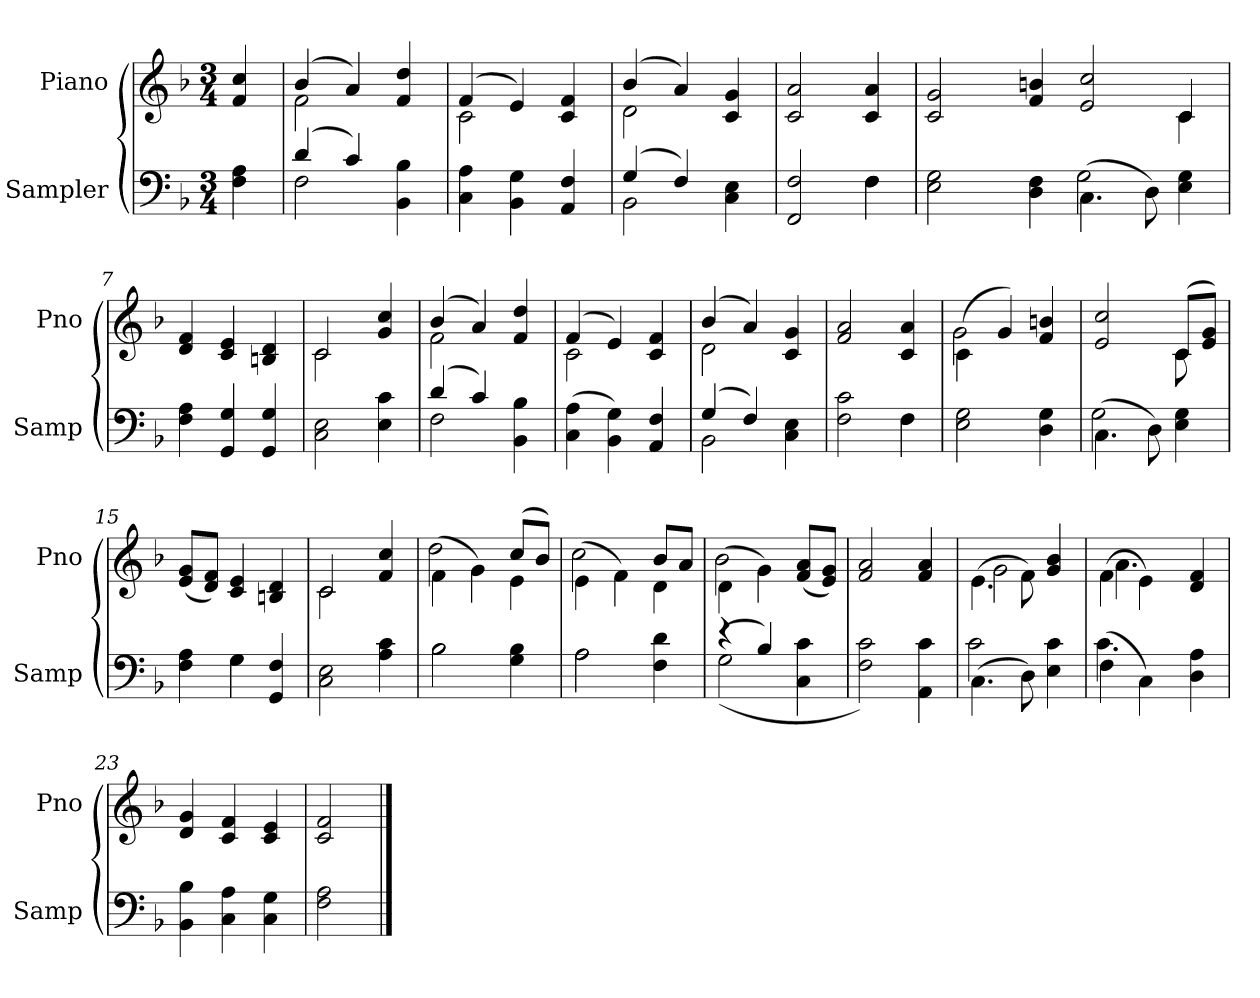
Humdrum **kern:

**kern	**kern
*part2	*part1
*staff2	*staff1
*I"Sampler	*I"Piano
*I'Samp	*I'Pno
*clefF4	*clefG2
*k[b-]	*k[b-]
*F:	*F:
*M3/4	*M3/4
=1	=1
4F 4A	4f 4cc
=2	=2
*^	*^
(4d/	2F	(4b-/	2f
4c/)	.	4a)	.
4BB- 4B-	4ryy	4f 4dd	4ryy
*v	*v	*	*
=3	=3	=3
4C 4A	(4f/	2c
4BB- 4G	4e)	.
4AA 4F	4c 4f	4ryy
=4	=4	=4
*^	*	*
(4G/	2BB-	(4b-/	2d
4F/)	.	4a)	.
4C 4E	4ryy	4c 4g	4ryy
*	*	*v	*v
=5	=5	=5
2FF 2F	2ryy	2c 2a
4F\	4F	4c 4a
=6	=6	=6
*	*	*^
2E 2G	2.ryy	2c 2g	4ryy
*	*	*v	*v
4D\ 4F\	.	4f 4bn
(4.C\	2G	2e 2cc
8D\)	.	.
*	*	*^
4E 4G	4ryy	4c/	4c
*v	*v	*	*
*	*v	*v
=7	=7
4F 4A	4d 4f
4GG 4G	4c 4e
4GG/ 4G/	4Bn 4d
=8	=8
*	*^
2C 2E	2c/	2c
4E 4c	4g 4cc	4ryy
=9	=9	=9
*^	*	*
(4d/	2F	(4b-/	2f
4c/)	.	4a)	.
4BB- 4B-	4ryy	4f 4dd	4ryy
*v	*v	*	*
=10	=10	=10
(4C 4A	(4f/	2c
4BB- 4G)	4e)	.
4AA 4F	4c 4f	4ryy
=11	=11	=11
*^	*	*
(4G/	2BB-	(4b-/	2d
4F/)	.	4a)	.
4C 4E	4ryy	4c 4g	4ryy
*	*	*v	*v
=12	=12	=12
2F 2c	2ryy	2f 2a
4F\	4F	4c 4a
*v	*v	*
=13	=13
*	*^
2E 2G	(4c\	2g
.	4g)	.
4D 4G	4f 4bn	4ryy
=14	=14	=14
*^	*	*
(4.C\	2G	2e 2cc	2ryy
8D\)	.	.	.
4E\ 4G\	4ryy	(8c/L	8c
.	.	8e/ 8g/J)	8ryy
*	*	*v	*v
=15	=15	=15
4F 4A	4ryy	(8e/ 8g/L
.	.	8d/ 8f/J)
4G\	4G	4c 4e
4GG/ 4F/	4ryy	4Bn 4d
*v	*v	*
=16	=16
*	*^
2C 2E	2c/	2c
4A 4c	4f 4cc	4ryy
=17	=17	=17
*^	*	*
2B-\	2B-	(4f\	2dd
.	.	4g\)	.
4G 4B-	4ryy	(8cc/L	4e
.	.	8b-/J)	.
=18	=18	=18	=18
2A\	2A	(4e\	2cc
.	.	4f\)	.
4F 4d	4ryy	8b-/L	4d
.	.	8a/J	.
=19	=19	=19	=19
(4r	(2G	(4d\	2b-
4B-/)	.	4g\)	.
4C 4c	4ryy	(8f/ 8a/L	4ryy
.	.	8e/ 8g/J)	.
*v	*v	*	*
*	*v	*v
=20	=20
2F 2c)	2f 2a
4AA 4c	4f 4a
=21	=21
*^	*^
(4.C\	2c	(4.e\	2g
8D\)	.	8f\)	.
4E\ 4c\	4ryy	4g 4b-	4ryy
=22	=22	=22	=22
(4F\	4.c	(4f\	4.a
4C\)	.	4e\)	.
.	4.ryy	.	4.ryy
4D 4A	.	4d 4f	.
*v	*v	*	*
*	*v	*v
=23	=23
4BB- 4B-	4d 4g
4C 4A	4c 4f
4C 4G	4c 4e
=24	=24
2F 2A	2c 2f
==	==
*-	*-
